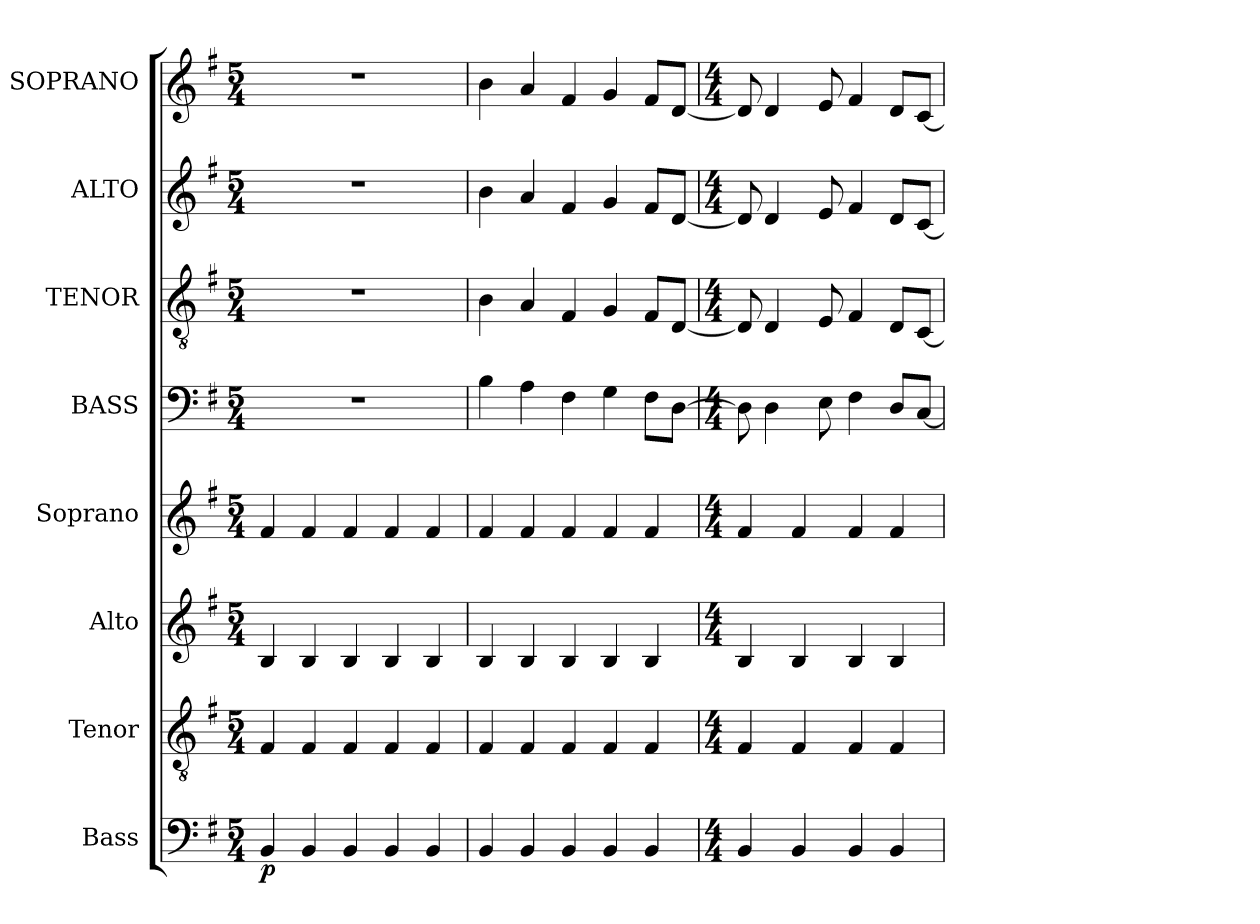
**kern	**dynam	**kern	**kern	**kern	**kern	**kern	**kern	**kern
*part8	*part8	*part7	*part6	*part5	*part4	*part3	*part2	*part1
*staff8	*staff8	*staff7	*staff6	*staff5	*staff4	*staff3	*staff2	*staff1
*I"Bass	*	*I"Tenor	*I"Alto	*I"Soprano	*I"BASS	*I"TENOR	*I"ALTO	*I"SOPRANO
*I'B.	*	*I'T.	*I'A.	*I'S.	*I'B.	*I'T.	*I'A.	*I'S.
*clefF4	*	*clefGv2	*clefG2	*clefG2	*clefF4	*clefGv2	*clefG2	*clefG2
*k[f#]	*	*k[f#]	*k[f#]	*k[f#]	*k[f#]	*k[f#]	*k[f#]	*k[f#]
*G:	*	*G:	*G:	*G:	*G:	*G:	*G:	*G:
*M5/4	*	*M5/4	*M5/4	*M5/4	*M5/4	*M5/4	*M5/4	*M5/4
=1	=1	=1	=1	=1	=1	=1	=1	=1
4BB	p	4F#	4B	4f#	4%5r	4%5r	4%5r	4%5r
4BB	.	4F#	4B	4f#	.	.	.	.
4BB	.	4F#	4B	4f#	.	.	.	.
4BB	.	4F#	4B	4f#	.	.	.	.
4BB	.	4F#	4B	4f#	.	.	.	.
=2	=2	=2	=2	=2	=2	=2	=2	=2
4BB	.	4F#	4B	4f#	4B	4B	4b	4b
4BB	.	4F#	4B	4f#	4A	4A	4a	4a
4BB	.	4F#	4B	4f#	4F#	4F#	4f#	4f#
4BB	.	4F#	4B	4f#	4G	4G	4g	4g
4BB	.	4F#	4B	4f#	8F#L	8F#L	8f#L	8f#L
.	.	.	.	.	[8DJ	[8DJ	[8dJ	[8dJ
=3	=3	=3	=3	=3	=3	=3	=3	=3
*M4/4	*	*M4/4	*M4/4	*M4/4	*M4/4	*M4/4	*M4/4	*M4/4
4BB	.	4F#	4B	4f#	8D]	8D]	8d]	8d]
.	.	.	.	.	4D	4D	4d	4d
4BB	.	4F#	4B	4f#	.	.	.	.
.	.	.	.	.	8E	8E	8e	8e
4BB	.	4F#	4B	4f#	4F#	4F#	4f#	4f#
4BB	.	4F#	4B	4f#	8DL	8DL	8dL	8dL
.	.	.	.	.	[8CJ	[8CJ	[8cJ	[8cJ
=	=	=	=	=	=	=	=	=
*-	*-	*-	*-	*-	*-	*-	*-	*-
